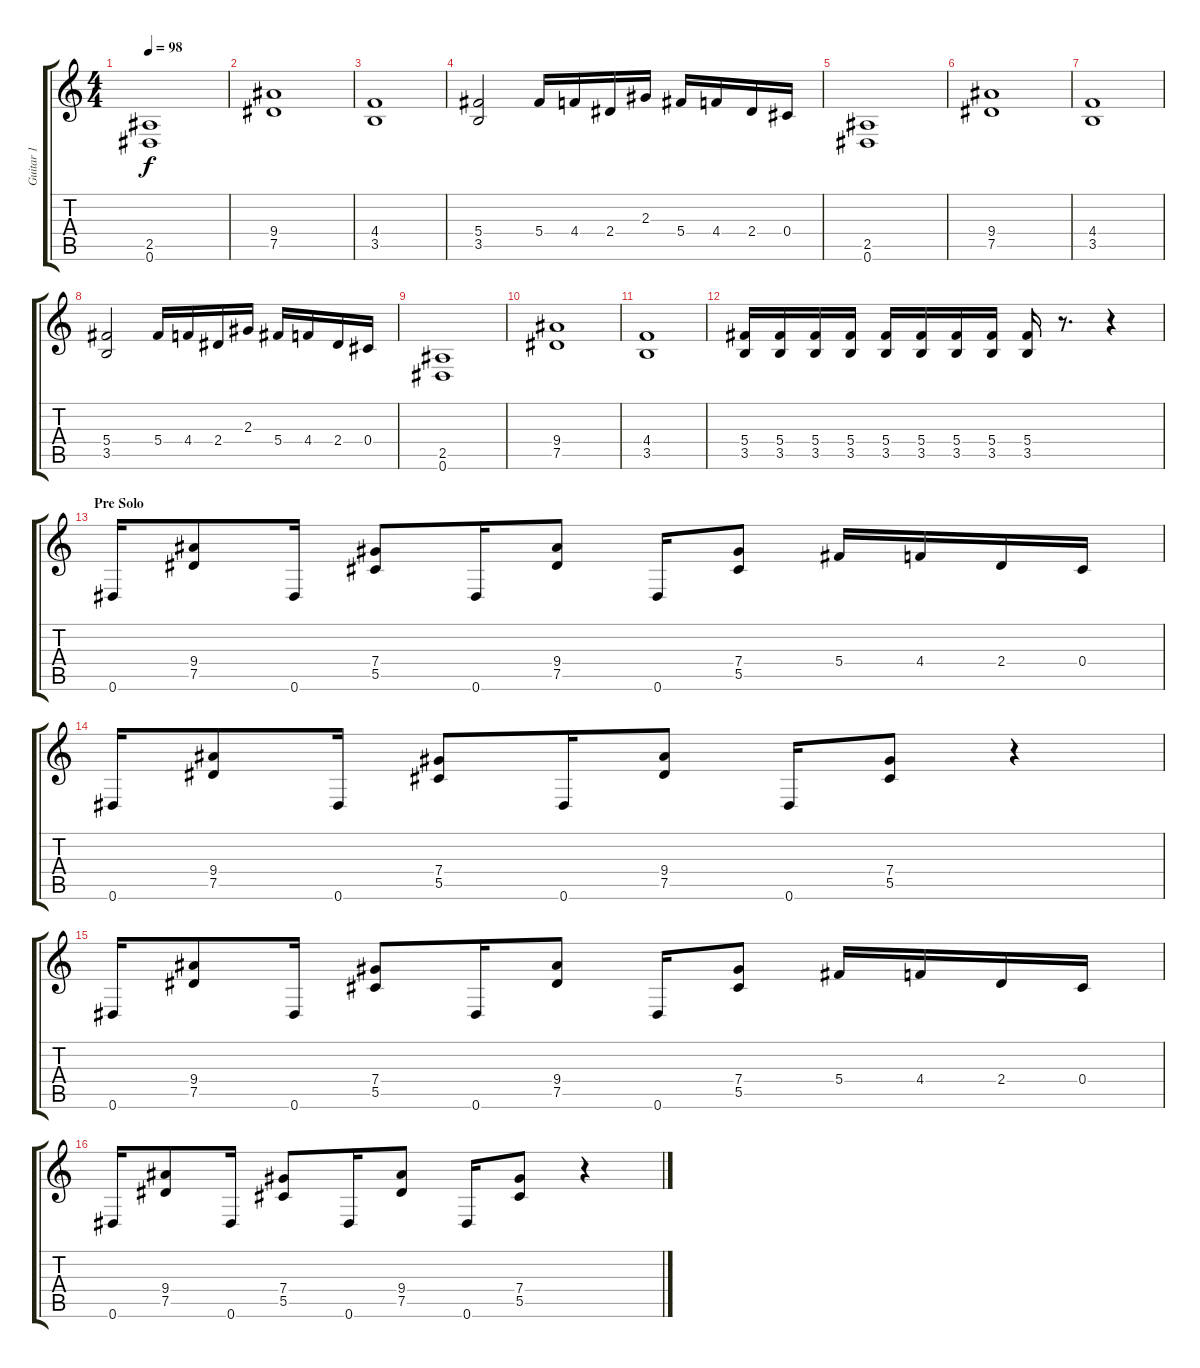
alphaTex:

\track ("Guitar 1" "Guitar 1") {instrument distortionguitar}
\staff {score tabs}
\tuning (Eb4 Bb3 Gb3 Db3 Ab2 Eb2) {hide}
\ts (4 4)
\tempo 98
\clef g2
\ks c
(2.5 0.6).1{dy f} |
(9.4 7.5).1 |
(4.4 3.5).1 |
(5.4 3.5).2 5.4.16 4.4.16 2.4.16 2.3.16 5.4.16 4.4.16 2.4.16 0.4.16 |
(2.5 0.6).1 |
(9.4 7.5).1 |
(4.4 3.5).1 |
(5.4 3.5).2 5.4.16 4.4.16 2.4.16 2.3.16 5.4.16 4.4.16 2.4.16 0.4.16 |
(2.5 0.6).1 |
(9.4 7.5).1 |
(4.4 3.5).1 |
(5.4 3.5).16 (5.4 3.5).16 (5.4 3.5).16 (5.4 3.5).16 (5.4 3.5).16 (5.4 3.5).16 (5.4 3.5).16 (5.4 3.5).16 (5.4 3.5).16 r.8{d} r.4 |
\section ("" "Pre Solo")
0.6.16 (9.4 7.5).8 0.6.16 (7.4 5.5).8 0.6.16 (9.4 7.5).8 0.6.16 (7.4 5.5).8 5.4.16 4.4.16 2.4.16 0.4.16 |
0.6.16 (9.4 7.5).8 0.6.16 (7.4 5.5).8 0.6.16 (9.4 7.5).8 0.6.16 (7.4 5.5).8 r.4 |
0.6.16 (9.4 7.5).8 0.6.16 (7.4 5.5).8 0.6.16 (9.4 7.5).8 0.6.16 (7.4 5.5).8 5.4.16 4.4.16 2.4.16 0.4.16 |
0.6.16 (9.4 7.5).8 0.6.16 (7.4 5.5).8 0.6.16 (9.4 7.5).8 0.6.16 (7.4 5.5).8 r.4
